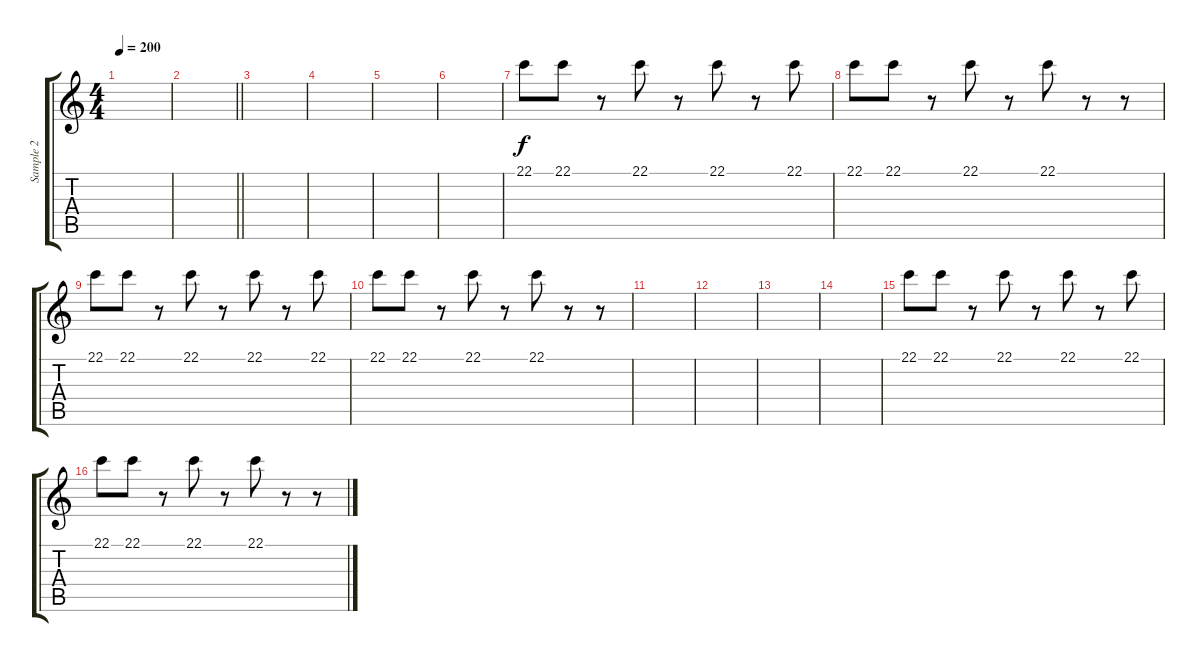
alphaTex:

\track ("Sample 2" "Sample 2") {instrument lead5charang}
\staff {score tabs}
\tuning (D4 A3 F3 C3 G2 C2) {hide}
\ts (4 4)
\tempo 200
\clef g2
\ks c
|
\barLineRight lightlight
|
\section ("" " ")
|
|
|
|
22.1.8 22.1.8 r.8 22.1.8 r.8 22.1.8 r.8 22.1.8 |
22.1.8 22.1.8 r.8 22.1.8 r.8 22.1.8 r.8 r.8 |
22.1.8 22.1.8 r.8 22.1.8 r.8 22.1.8 r.8 22.1.8 |
22.1.8 22.1.8 r.8 22.1.8 r.8 22.1.8 r.8 r.8 |
|
|
|
|
22.1.8 22.1.8 r.8 22.1.8 r.8 22.1.8 r.8 22.1.8 |
22.1.8 22.1.8 r.8 22.1.8 r.8 22.1.8 r.8 r.8
